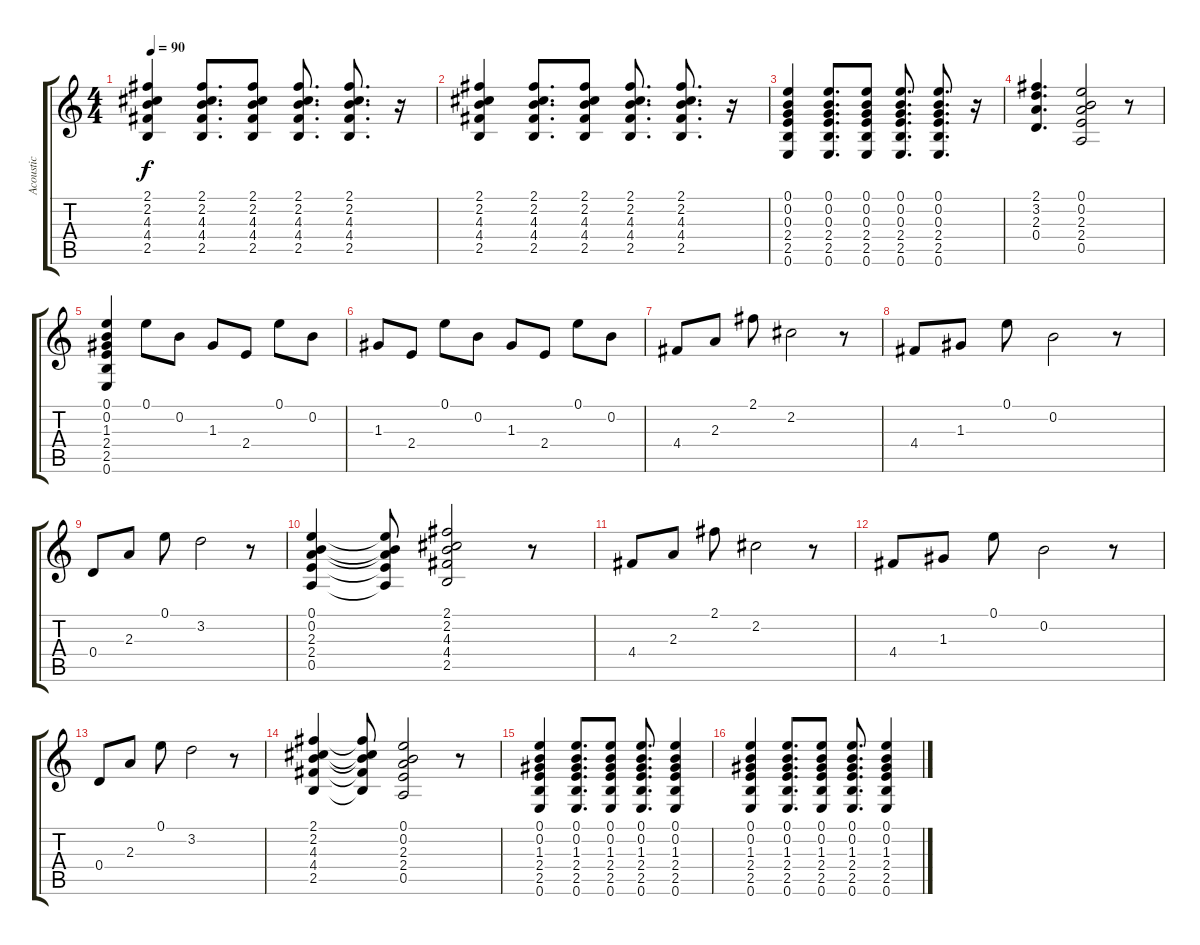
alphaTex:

\track ("Acoustic" "Acoustic") {instrument acousticguitarnylon}
\staff {score tabs}
\tuning (E4 B3 G3 D3 A2 E2) {hide}
\ts (4 4)
\tempo 90
\clef g2
\ks c
(2.1 2.2 4.3 4.4 2.5).4{dy f} (2.1 2.2 4.3 4.4 2.5).8{d} (2.1 2.2 4.3 4.4 2.5).8 (2.1 2.2 4.3 4.4 2.5).8{d} (2.1 2.2 4.3 4.4 2.5).8{d} r.16 |
(2.1 2.2 4.3 4.4 2.5).4 (2.1 2.2 4.3 4.4 2.5).8{d} (2.1 2.2 4.3 4.4 2.5).8 (2.1 2.2 4.3 4.4 2.5).8{d} (2.1 2.2 4.3 4.4 2.5).8{d} r.16 |
(0.1 0.2 0.3 2.4 2.5 0.6).4 (0.1 0.2 0.3 2.4 2.5 0.6).8{d} (0.1 0.2 0.3 2.4 2.5 0.6).8 (0.1 0.2 0.3 2.4 2.5 0.6).8{d} (0.1 0.2 0.3 2.4 2.5 0.6).8{d} r.16 |
(2.1 3.2 2.3 0.4).4{d} (0.1 0.2 2.3 2.4 0.5).2 r.8 |
(0.1 0.2 1.3 2.4 2.5 0.6).4 0.1.8 0.2.8 1.3.8 2.4.8 0.1.8 0.2.8 |
1.3.8 2.4.8 0.1.8 0.2.8 1.3.8 2.4.8 0.1.8 0.2.8 |
4.4.8 2.3.8 2.1.8 2.2.2 r.8 |
4.4.8 1.3.8 0.1.8 0.2.2 r.8 |
0.4.8 2.3.8 0.1.8 3.2.2 r.8 |
(0.1 0.2 2.3 2.4 0.5).4 (0.1{t} 0.2{t} 2.3{t} 2.4{t} 0.5{t}).8 (2.1 2.2 4.3 4.4 2.5).2 r.8 |
4.4.8 2.3.8 2.1.8 2.2.2 r.8 |
4.4.8 1.3.8 0.1.8 0.2.2 r.8 |
0.4.8 2.3.8 0.1.8 3.2.2 r.8 |
(2.1 2.2 4.3 4.4 2.5).4 (2.1{t} 2.2{t} 4.3{t} 4.4{t} 2.5{t}).8 (0.1 0.2 2.3 2.4 0.5).2 r.8 |
(0.1 0.2 1.3 2.4 2.5 0.6).4 (0.1 0.2 1.3 2.4 2.5 0.6).8{d} (0.1 0.2 1.3 2.4 2.5 0.6).8 (0.1 0.2 1.3 2.4 2.5 0.6).8{d} (0.1 0.2 1.3 2.4 2.5 0.6).4 |
(0.1 0.2 1.3 2.4 2.5 0.6).4 (0.1 0.2 1.3 2.4 2.5 0.6).8{d} (0.1 0.2 1.3 2.4 2.5 0.6).8 (0.1 0.2 1.3 2.4 2.5 0.6).8{d} (0.1 0.2 1.3 2.4 2.5 0.6).4
